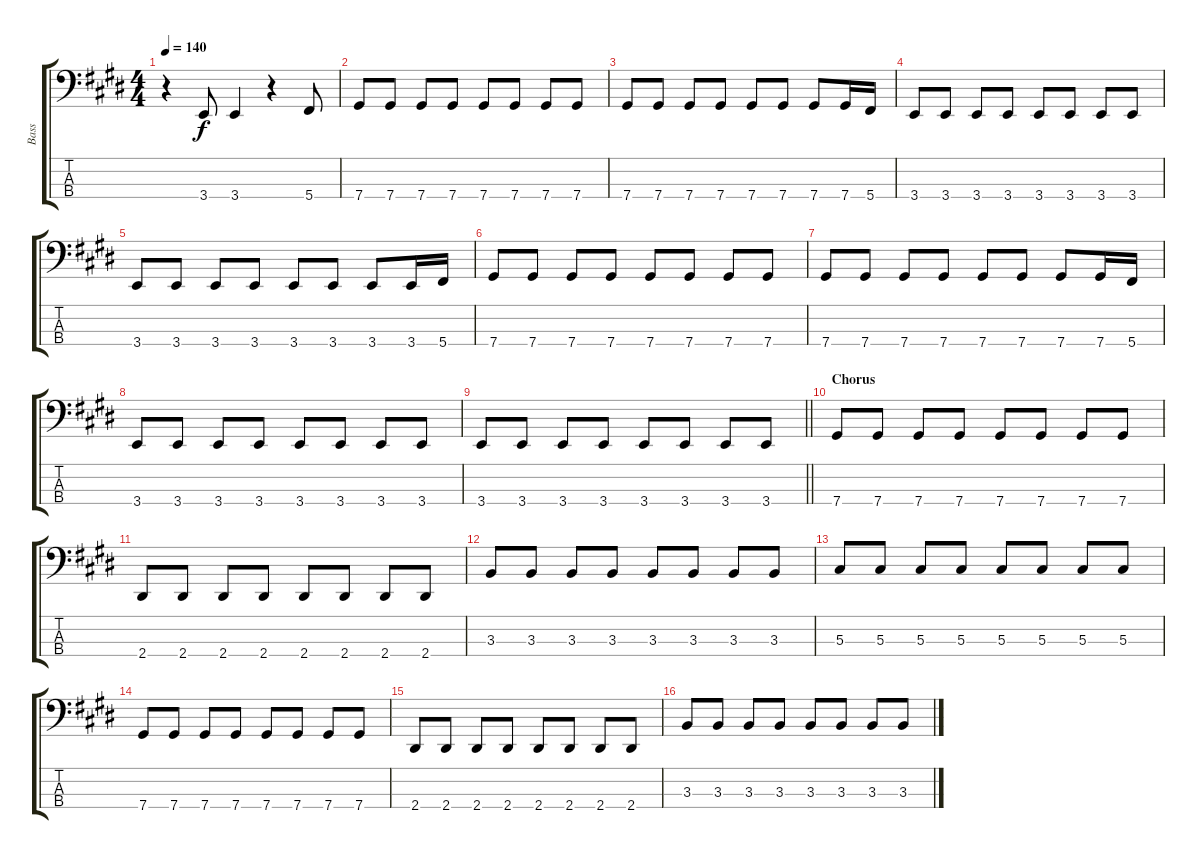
\track ("Bass" "Bass") {instrument electricbassfinger bank 1}
\staff {score tabs}
\tuning (Gb2 Eb2 Ab1 Db1) {hide}
\ts (4 4)
\tempo 140
\clef f4
\ks e
r.4{dy f} 3.4.8 3.4.4 r.4 5.4.8 |
7.4.8 7.4.8 7.4.8 7.4.8 7.4.8 7.4.8 7.4.8 7.4.8 |
7.4.8 7.4.8 7.4.8 7.4.8 7.4.8 7.4.8 7.4.8 7.4.16 5.4.16 |
3.4.8 3.4.8 3.4.8 3.4.8 3.4.8 3.4.8 3.4.8 3.4.8 |
3.4.8 3.4.8 3.4.8 3.4.8 3.4.8 3.4.8 3.4.8 3.4.16 5.4.16 |
7.4.8 7.4.8 7.4.8 7.4.8 7.4.8 7.4.8 7.4.8 7.4.8 |
7.4.8 7.4.8 7.4.8 7.4.8 7.4.8 7.4.8 7.4.8 7.4.16 5.4.16 |
3.4.8 3.4.8 3.4.8 3.4.8 3.4.8 3.4.8 3.4.8 3.4.8 |
\barLineRight lightlight
3.4.8 3.4.8 3.4.8 3.4.8 3.4.8 3.4.8 3.4.8 3.4.8 |
\section ("" "Chorus")
7.4.8 7.4.8 7.4.8 7.4.8 7.4.8 7.4.8 7.4.8 7.4.8 |
2.4.8 2.4.8 2.4.8 2.4.8 2.4.8 2.4.8 2.4.8 2.4.8 |
3.3.8 3.3.8 3.3.8 3.3.8 3.3.8 3.3.8 3.3.8 3.3.8 |
5.3.8 5.3.8 5.3.8 5.3.8 5.3.8 5.3.8 5.3.8 5.3.8 |
7.4.8 7.4.8 7.4.8 7.4.8 7.4.8 7.4.8 7.4.8 7.4.8 |
2.4.8 2.4.8 2.4.8 2.4.8 2.4.8 2.4.8 2.4.8 2.4.8 |
3.3.8 3.3.8 3.3.8 3.3.8 3.3.8 3.3.8 3.3.8 3.3.8
